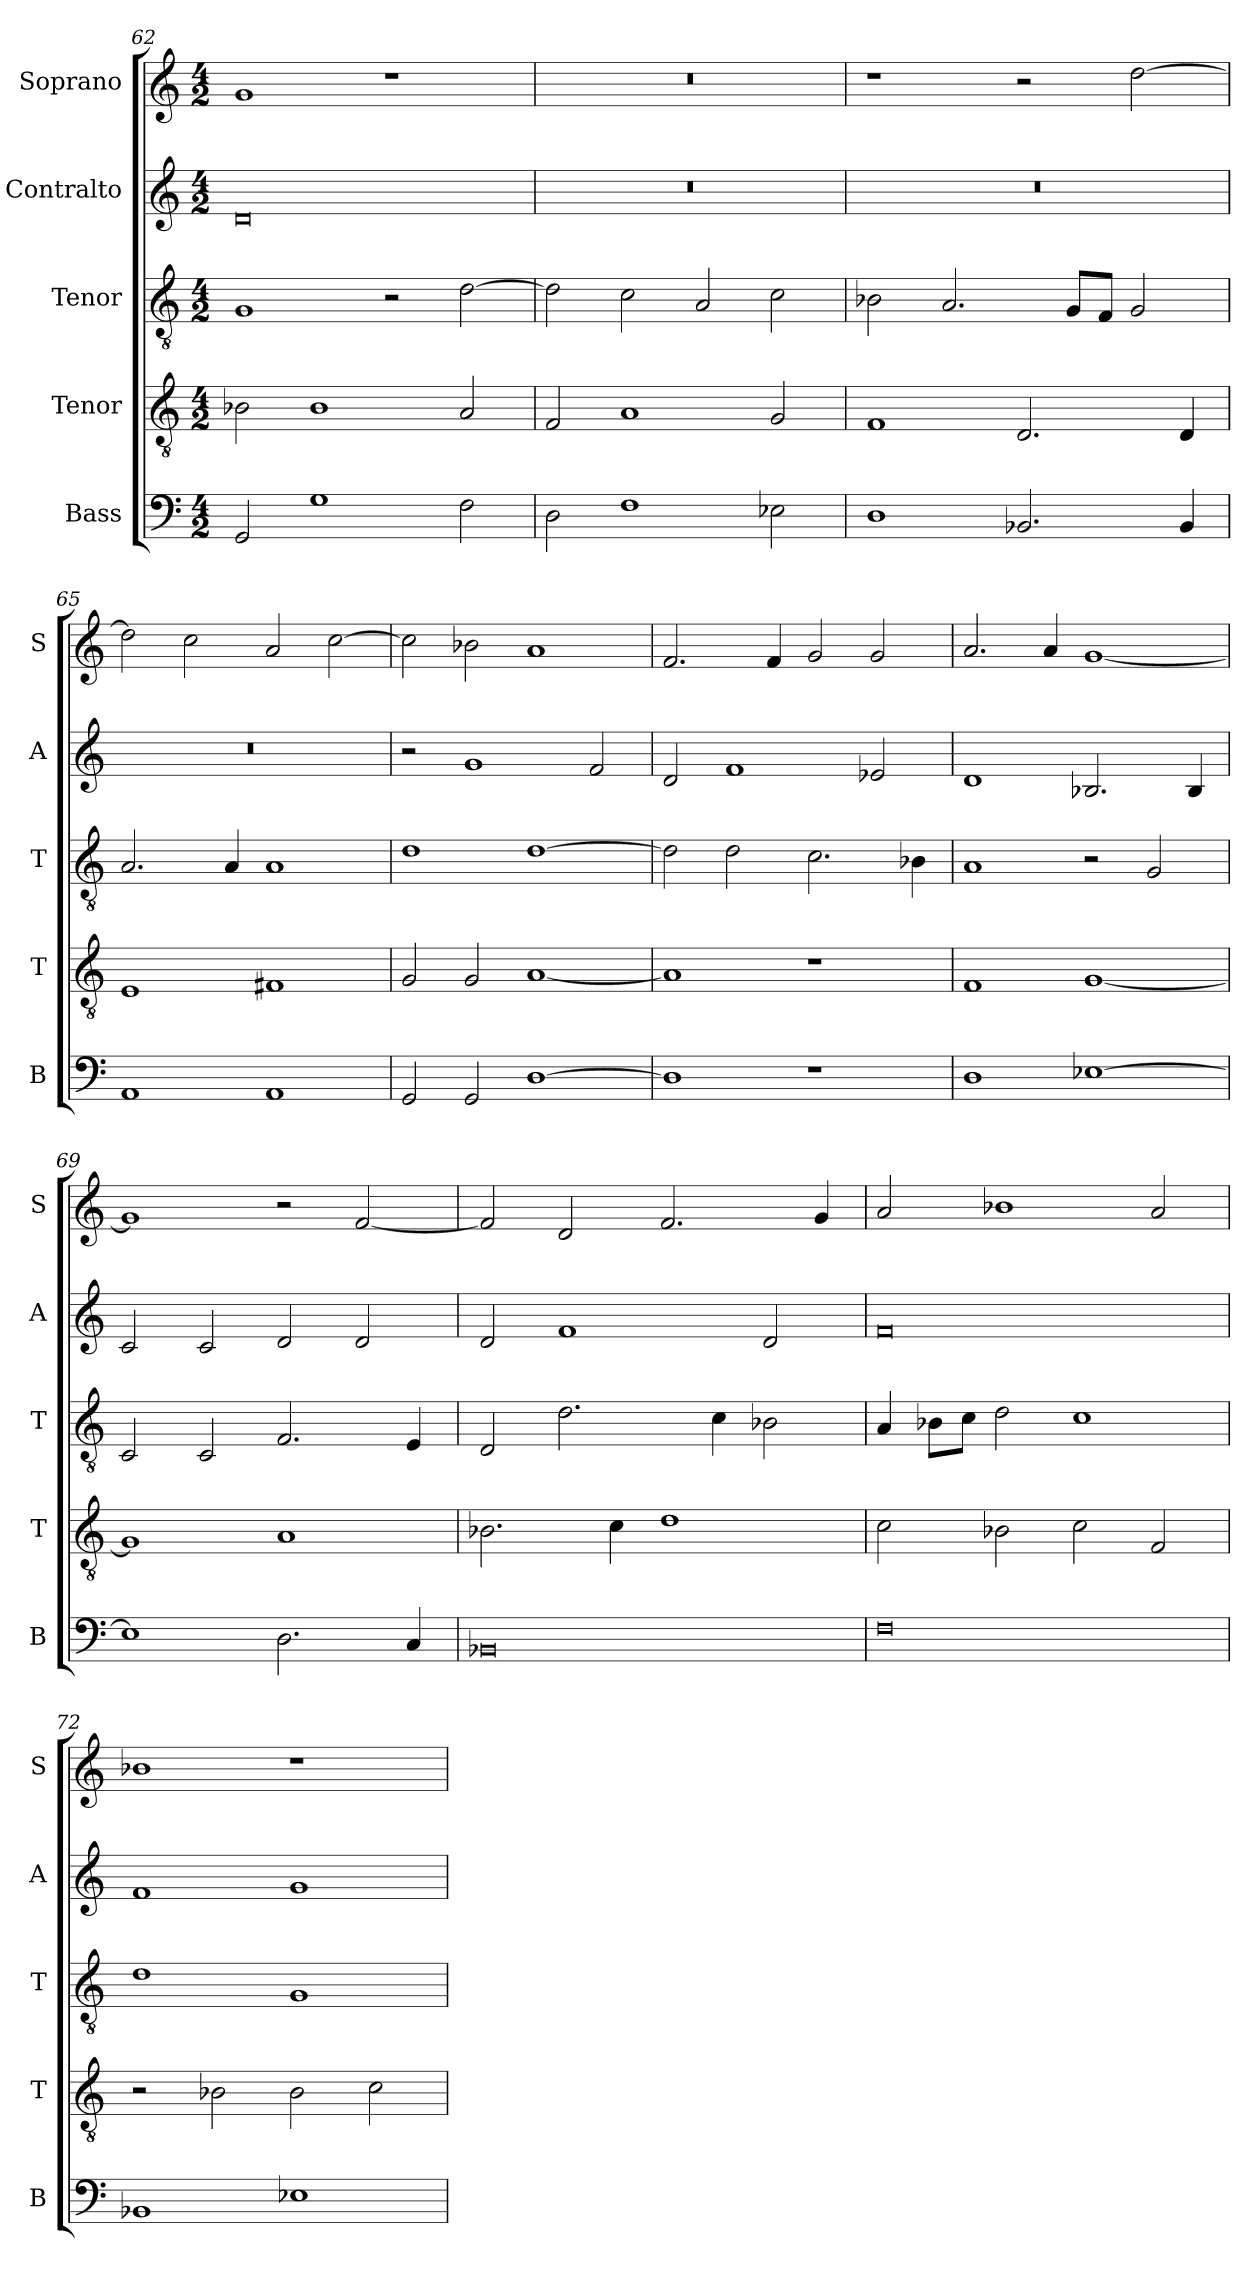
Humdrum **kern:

**kern	**kern	**kern	**kern	**kern
*part5	*part4	*part3	*part2	*part1
*staff5	*staff4	*staff3	*staff2	*staff1
*I"Bass	*I"Tenor	*I"Tenor	*I"Contralto	*I"Soprano
*I'B	*I'T	*I'T	*I'A	*I'S
*clefF4	*clefGv2	*clefGv2	*clefG2	*clefG2
*k[]	*k[]	*k[]	*k[]	*k[]
*M4/2	*M4/2	*M4/2	*M4/2	*M4/2
=62	=62	=62	=62	=62
2GG	2B-X	1G	0d	1g
1G	1B-	.	.	.
.	.	2r	.	1r
2F	2A	[2d	.	.
=63	=63	=63	=63	=63
2D	2F	2d]	0r	0r
1F	1A	2c	.	.
.	.	2A	.	.
2E-X	2G	2c	.	.
=64	=64	=64	=64	=64
1D	1F	2B-X	0r	1r
.	.	2.A	.	.
2.BB-X	2.D	.	.	2r
.	.	8G/L	.	.
.	.	8F/J	.	.
.	.	2G	.	[2dd
4BB-	4D	.	.	.
=65	=65	=65	=65	=65
1AA	1E	2.A	0r	2dd]
.	.	.	.	2cc
.	.	4A	.	.
1AA	1F#X	1A	.	2a
.	.	.	.	[2cc
=66	=66	=66	=66	=66
2GG	2G	1d	2r	2cc]
2GG	2G	.	1g	2b-X
[1D	[1A	[1d	.	1a
.	.	.	2f	.
=67	=67	=67	=67	=67
1D]	1A]	2d]	2d	2.f
.	.	2d	1f	.
.	.	.	.	4f
1r	1r	2.c	.	2g
.	.	.	2e-X	2g
.	.	4B-X	.	.
=68	=68	=68	=68	=68
1D	1F	1A	1d	2.a
.	.	.	.	4a
[1E-X	[1G	2r	2.B-X	[1g
.	.	2G	.	.
.	.	.	4B-	.
=69	=69	=69	=69	=69
1E-]	1G]	2C	2c	1g]
.	.	2C	2c	.
2.D	1A	2.F	2d	2r
.	.	.	2d	[2f
4C	.	4E	.	.
=70	=70	=70	=70	=70
0BB-X	2.B-X	2D	2d	2f]
.	.	2.d	1f	2d
.	4c	.	.	.
.	1d	.	.	2.f
.	.	4c	.	.
.	.	2B-X	2d	.
.	.	.	.	4g
=71	=71	=71	=71	=71
0F	2c	4A	0f	2a
.	.	8B-X\L	.	.
.	.	8c\J	.	.
.	2B-X	2d	.	1b-X
.	2c	1c	.	.
.	2F	.	.	2a
=72	=72	=72	=72	=72
1BB-X	2r	1d	1f	1b-X
.	2B-X	.	.	.
1E-X	2B-	1G	1g	1r
.	2c	.	.	.
=	=	=	=	=
*-	*-	*-	*-	*-
